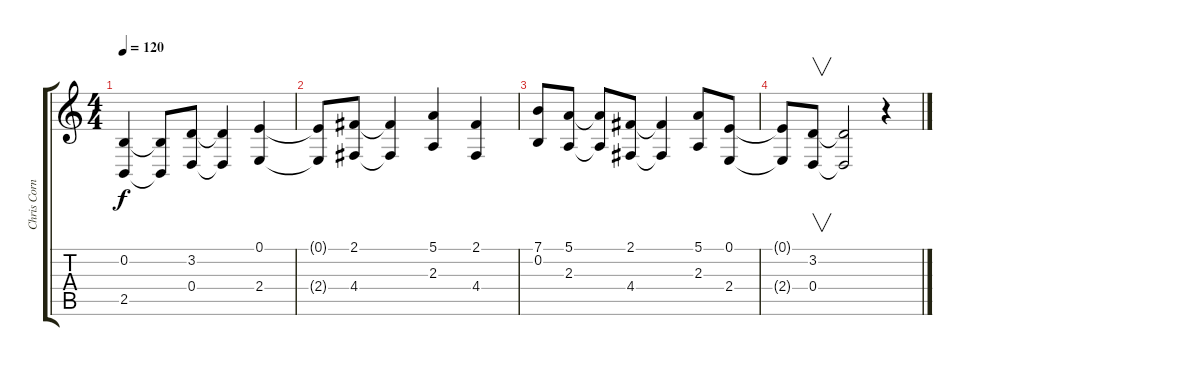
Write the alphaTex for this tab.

\track ("Chris Cornell" "Chris Corn") {instrument lead6voice}
\staff {score tabs}
\tuning (E4 B3 G3 D3 A2 E2) {hide}
\ts (4 4)
\tempo 120
\clef g2
\ks c
(0.2 2.5).4{dy f} (0.2{t} 2.5{t}).8 (3.2 0.4).8 (3.2{t} 0.4{t}).4 (0.1 2.4).4 |
(0.1{t} 2.4{t}).8 (2.1 4.4).8 (2.1{t} 4.4{t}).4 (5.1 2.3).4 (2.1 4.4).4 |
(7.1 0.2).8 (5.1 2.3).8 (5.1{t} 2.3{t}).8 (2.1 4.4).8 (2.1{t} 4.4{t}).4 (5.1 2.3).8 (0.1 2.4).8 |
(0.1{t} 2.4{t}).8 (3.2 0.4).8{v} (3.2{t} 0.4{t}).2 r.4
